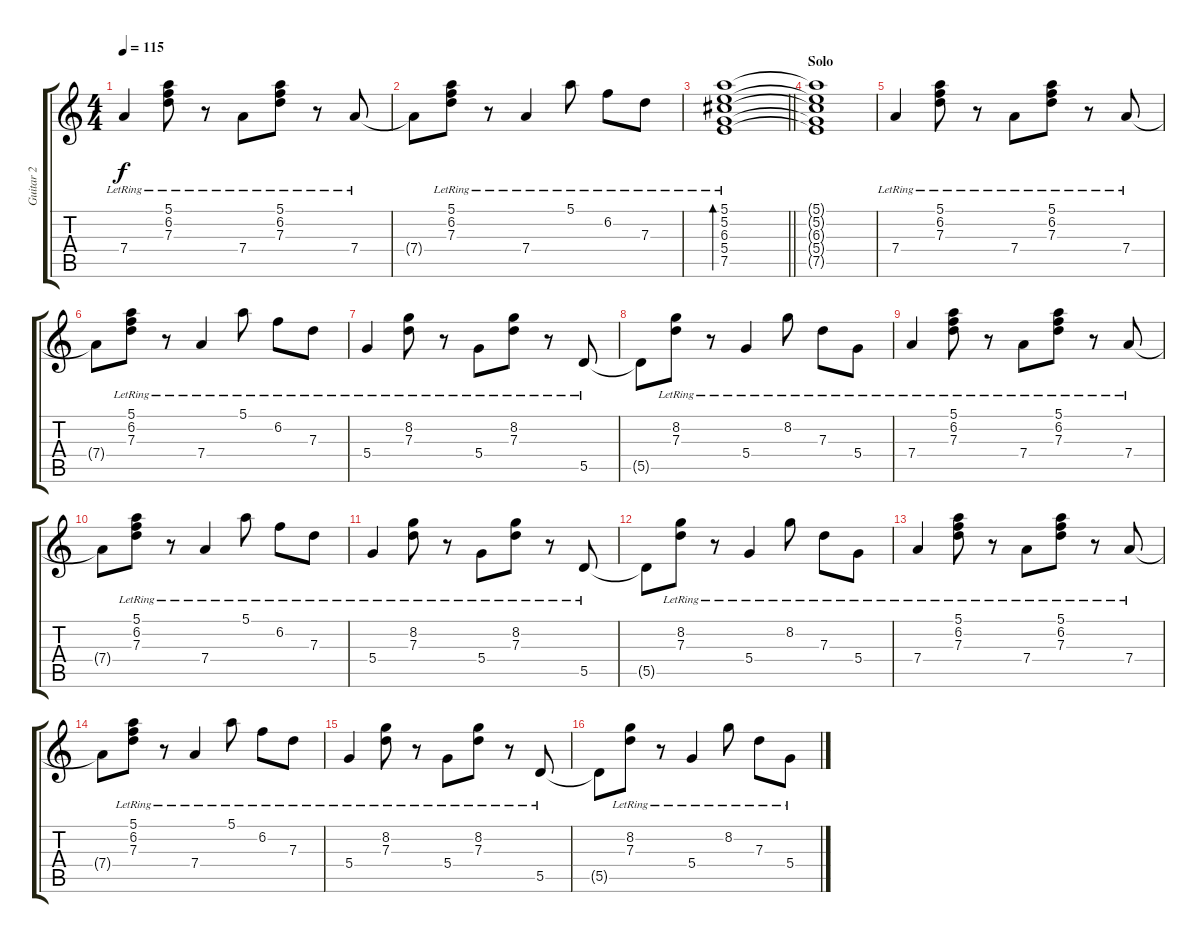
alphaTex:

\track ("Guitar 2" "Guitar 2") {instrument electricguitarjazz}
\staff {score tabs}
\tuning (E4 B3 G3 D3 A2 D2) {hide}
\ts (4 4)
\tempo 115
\clef g2
\ks c
7.4{lr}.4{dy f} (5.1{lr} 6.2{lr} 7.3{lr}).8 r.8 7.4{lr}.8 (5.1{lr} 6.2{lr} 7.3{lr}).8 r.8 7.4{lr}.8 |
7.4{t}.8 (5.1{lr} 6.2{lr} 7.3{lr}).8 r.8 7.4{lr}.4 5.1{lr}.8 6.2{lr}.8 7.3{lr}.8 |
\barLineRight lightlight
(5.1{lr} 5.2{lr} 6.3{lr} 5.4{lr} 7.5{lr}).1{bd 120} |
\section ("" "Solo")
(5.1{t} 5.2{t} 6.3{t} 5.4{t} 7.5{t}).1 |
7.4{lr}.4 (5.1{lr} 6.2{lr} 7.3{lr}).8 r.8 7.4{lr}.8 (5.1{lr} 6.2{lr} 7.3{lr}).8 r.8 7.4{lr}.8 |
7.4{t}.8 (5.1{lr} 6.2{lr} 7.3{lr}).8 r.8 7.4{lr}.4 5.1{lr}.8 6.2{lr}.8 7.3{lr}.8 |
5.4{lr}.4 (8.2{lr} 7.3{lr}).8 r.8 5.4{lr}.8 (8.2{lr} 7.3{lr}).8 r.8 5.5{lr}.8 |
5.5{t}.8 (8.2{lr} 7.3{lr}).8 r.8 5.4{lr}.4 8.2{lr}.8 7.3{lr}.8 5.4{lr}.8 |
7.4{lr}.4 (5.1{lr} 6.2{lr} 7.3{lr}).8 r.8 7.4{lr}.8 (5.1{lr} 6.2{lr} 7.3{lr}).8 r.8 7.4{lr}.8 |
7.4{t}.8 (5.1{lr} 6.2{lr} 7.3{lr}).8 r.8 7.4{lr}.4 5.1{lr}.8 6.2{lr}.8 7.3{lr}.8 |
5.4{lr}.4 (8.2{lr} 7.3{lr}).8 r.8 5.4{lr}.8 (8.2{lr} 7.3{lr}).8 r.8 5.5{lr}.8 |
5.5{t}.8 (8.2{lr} 7.3{lr}).8 r.8 5.4{lr}.4 8.2{lr}.8 7.3{lr}.8 5.4{lr}.8 |
7.4{lr}.4 (5.1{lr} 6.2{lr} 7.3{lr}).8 r.8 7.4{lr}.8 (5.1{lr} 6.2{lr} 7.3{lr}).8 r.8 7.4{lr}.8 |
7.4{t}.8 (5.1{lr} 6.2{lr} 7.3{lr}).8 r.8 7.4{lr}.4 5.1{lr}.8 6.2{lr}.8 7.3{lr}.8 |
5.4{lr}.4 (8.2{lr} 7.3{lr}).8 r.8 5.4{lr}.8 (8.2{lr} 7.3{lr}).8 r.8 5.5{lr}.8 |
5.5{t}.8 (8.2{lr} 7.3{lr}).8 r.8 5.4{lr}.4 8.2{lr}.8 7.3{lr}.8 5.4{lr}.8
